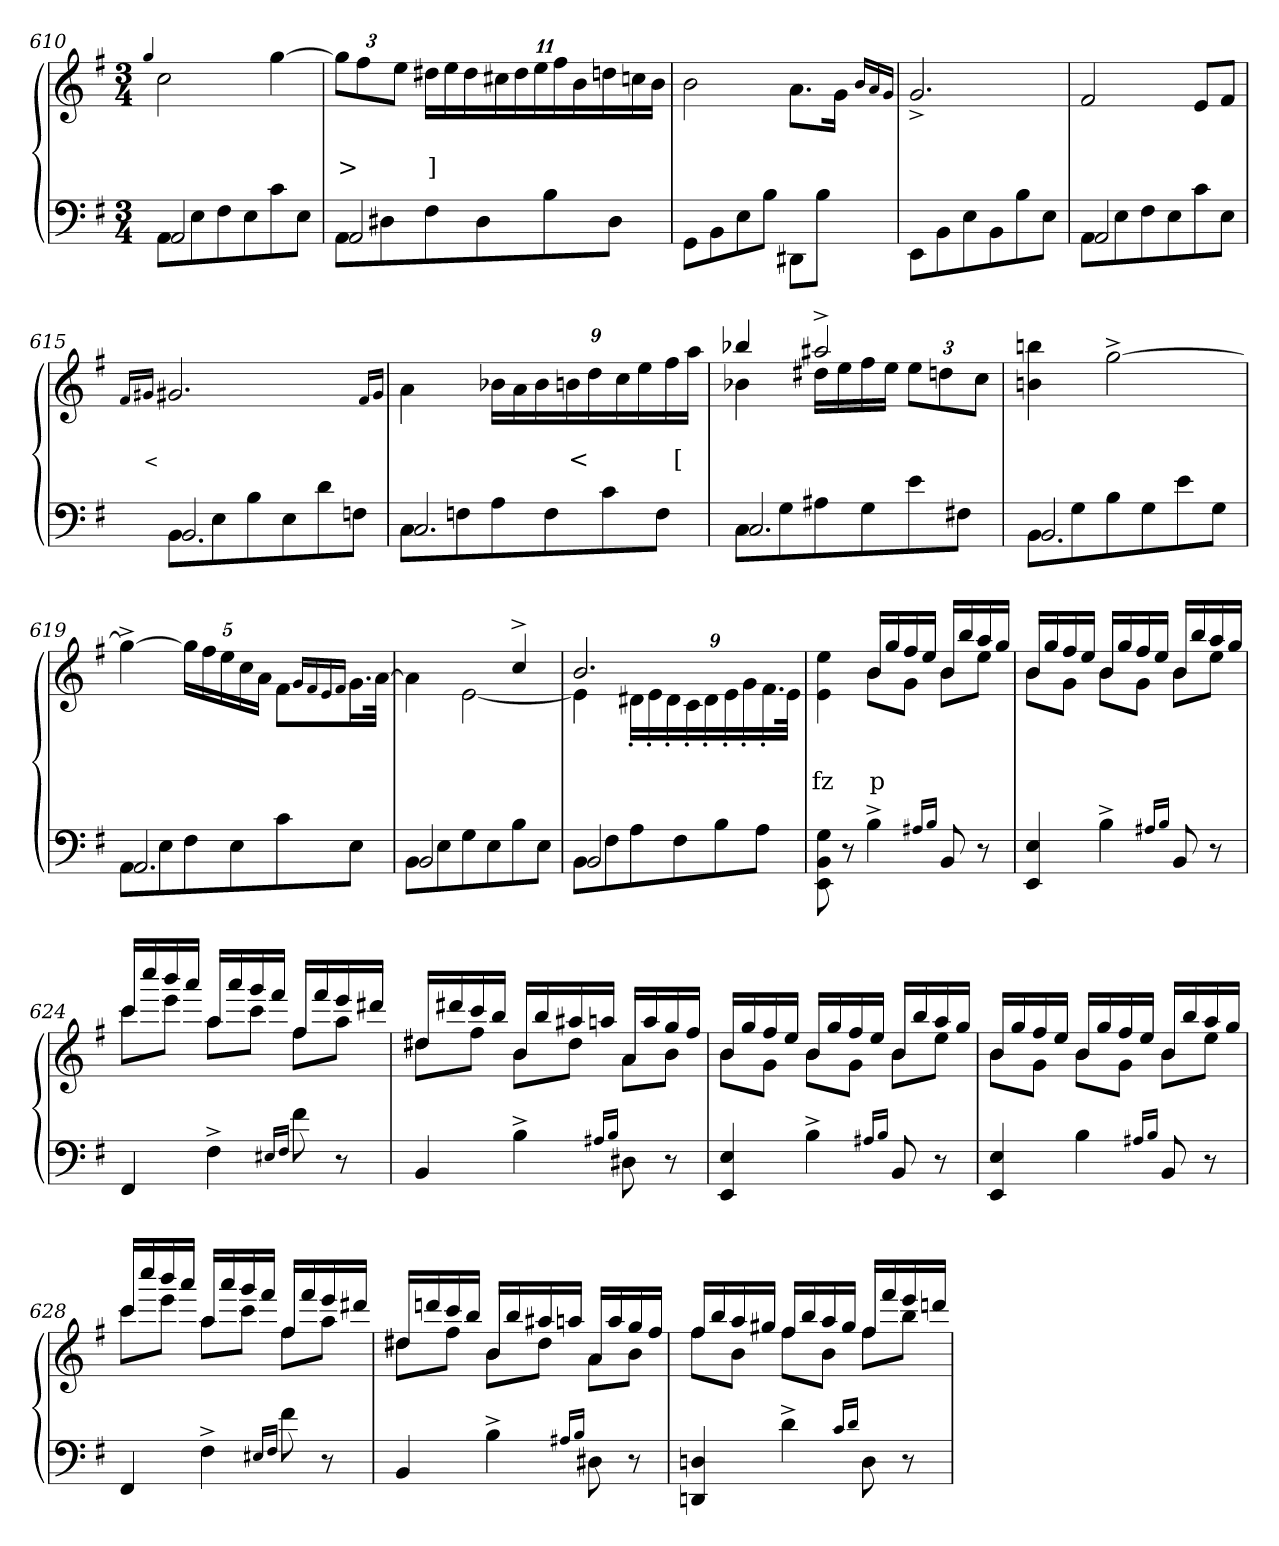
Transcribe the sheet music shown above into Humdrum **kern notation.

**kern	**kern	**text	**text
*part2	*part1	*part1	*part1
*staff2	*staff1	*staff1	*staff1
*clefF4	*clefG2	*	*
*k[f#]	*k[f#]	*	*
*M3/4	*M3/4	*	*
=610	=610	=610	=610
.	4qqgg/	.	.
*^	*	*	*
8AA\L	2AA/	2cc	.	.
8E	.	.	.	.
8F#	.	.	.	.
8E	.	.	.	.
8c	4ryy	[4gg	.	.
8EJ	.	.	.	.
=611	=611	=611	=611	=611
8AA\L	2AA/	12ggL]	.	>
.	.	12ff#	.	.
8D#X	.	.	.	.
.	.	12eeJ	.	.
8F#	.	22dd#XLL	.	]
.	.	22ee	.	.
.	.	22dd#	.	.
8D#	.	.	.	.
.	.	22cc#X	.	.
.	.	22dd#	.	.
.	.	22ee	.	.
8B	4ryy	.	.	.
.	.	22ff#	.	.
.	.	22b	.	.
.	.	22ddn	.	.
8D#J	.	.	.	.
.	.	22ccn	.	.
.	.	22bJJ	.	.
*v	*v	*	*	*
=612	=612	=612	=612
8GGL	2b	.	.
8BB	.	.	.
8E	.	.	.
8BJ	.	.	.
8DD#X\L	8.a\L	.	.
8BJ	.	.	.
.	16gJk	.	.
.	16qqb/LL	.	.
.	16qqa/	.	.
.	16qqg/JJ	.	.
=613	=613	=613	=613
8EE\L	2.g^>	.	.
8BB	.	.	.
8E	.	.	.
8BB	.	.	.
8B	.	.	.
8EJ	.	.	.
=614	=614	=614	=614
*^	*	*	*
8AA\L	2AA/	2f#	.	.
8E	.	.	.	.
8F#	.	.	.	.
8E	.	.	.	.
8c	4ryy	8eL	.	.
8EJ	.	8f#J	.	.
=615	=615	=615	=615	=615
.	.	16qqf#/LL	.	.
.	.	16qqg#X/JJ	.	<
8BB\L	2.BB/	2.g#	.	.
8E	.	.	.	.
8B	.	.	.	.
8E	.	.	.	.
8d	.	.	.	.
8FnJ	.	.	.	.
.	.	16qqf#/LL	.	.
.	.	16qqg#/JJ	.	.
=616	=616	=616	=616	=616
8C\L	2.C/	4a\	.	.
8Fn	.	.	.	.
8A	.	18b-XLL	.	.
.	.	18a	.	.
.	.	18b-	.	.
8F	.	.	.	.
.	.	18bn	.	<
.	.	18dd	.	.
8c	.	.	.	.
.	.	18cc	.	.
.	.	18ee	.	.
8FJ	.	.	.	.
.	.	18ff#	.	.
.	.	18aaJJ	.	[
=617	=617	=617	=617	=617
*	*	*^	*	*
8C\L	2.C/	4bb-X	4b-	.	.
8G	.	.	.	.	.
8A#X	.	2aa#X^>	16dd#XLL	.	.
.	.	.	16ee	.	.
8G	.	.	16ff#	.	.
.	.	.	16eeJJ	.	.
8e	.	.	12eeL	.	.
.	.	.	12ddn	.	.
8F#XJ	.	.	.	.	.
.	.	.	12ccJ	.	.
*	*	*v	*v	*	*
=618	=618	=618	=618	=618
8BB\L	2.BB/	4bbn 4bn	.	.
8G	.	.	.	.
8B	.	[2gg^>	.	.
8G	.	.	.	.
8e	.	.	.	.
8GJ	.	.	.	.
=619	=619	=619	=619	=619
8AA\L	2.AA/	4gg^>_	.	.
8E	.	.	.	.
8F#	.	20ggLL]	.	.
.	.	20ff#	.	.
.	.	20ee	.	.
8E	.	.	.	.
.	.	20cc	.	.
.	.	20aJJ	.	.
8c	.	8f#\L	.	.
.	.	16qqg/L	.	.
.	.	16qqf#/	.	.
.	.	16qqe/	.	.
.	.	16qqf#/J	.	.
8EJ	.	16.gL	.	.
.	.	[32aJJk	.	.
=620	=620	=620	=620	=620
*	*	*^	*	*
8BB\L	2BB/	4a\]	4ryy	.	.
8E	.	.	.	.	.
8G	.	4ryy	[2e	.	.
8E	.	.	.	.	.
8B	4ryy	4cc^>	.	.	.
8EJ	.	.	.	.	.
=621	=621	=621	=621	=621	=621
8BB\L	2BB/	2.b	4e]	.	.
8F#	.	.	.	.	.
8A	.	.	18d#X'>LL	.	.
.	.	.	18e'>	.	.
.	.	.	18d#'>	.	.
8F#	.	.	.	.	.
.	.	.	18c'>	.	.
.	.	.	18d#'>	.	.
8B	4ryy	.	.	.	.
.	.	.	18e'>	.	.
.	.	.	18g'>	.	.
8AJ	.	.	.	.	.
.	.	.	18.f#'>	.	.
.	.	.	36eJJk	.	.
*v	*v	*	*	*	*
=622	=622	=622	=622	=622
8G 8BB 8EE\	4ryy	4ee 4e\	.	fz
8r	.	.	.	.
4B^>	16bLL	8bL	.	p
.	16gg	.	.	.
.	16ff#	8gJ	.	.
.	16eeJJ	.	.	.
16qqA#X/LL	.	.	.	.
16qqB/JJ	.	.	.	.
8BB	16bLL	8bL	.	.
.	16bb	.	.	.
8r	16aa	8eeJ	.	.
.	16ggJJ	.	.	.
=623	=623	=623	=623	=623
4E 4EE	16bLL	8bL	.	.
.	16gg	.	.	.
.	16ff#	8gJ	.	.
.	16eeJJ	.	.	.
4B^>	16bLL	8bL	.	.
.	16gg	.	.	.
.	16ff#	8gJ	.	.
.	16eeJJ	.	.	.
16qqA#X/LL	.	.	.	.
16qqB/JJ	.	.	.	.
8BB	16bLL	8bL	.	.
.	16bb	.	.	.
8r	16aa	8eeJ	.	.
.	16ggJJ	.	.	.
=624	=624	=624	=624	=624
4FF#	16cccLL	8cccL	.	.
.	16cccc	.	.	.
.	16bbb	8eeeJ	.	.
.	16aaaJJ	.	.	.
4F#^>	16aaLL	8aaL	.	.
.	16aaa	.	.	.
.	16ggg	8cccJ	.	.
.	16fff#JJ	.	.	.
16qqE#X/LL	.	.	.	.
16qqF#/JJ	.	.	.	.
8f#	16ff#LL	8ff#L	.	.
.	16fff#	.	.	.
8r	16eee	8aaJ	.	.
.	16ddd#XJJ	.	.	.
=625	=625	=625	=625	=625
4BB	16dd#XLL	8dd#L	.	.
.	16ddd#	.	.	.
.	16ccc	8ff#J	.	.
.	16bbJJ	.	.	.
4B^>	16bLL	8bL	.	.
.	16bb	.	.	.
.	16aa#X	8dd#J	.	.
.	16aanJJ	.	.	.
16qqA#X/LL	.	.	.	.
16qqB/JJ	.	.	.	.
8D#X	16aLL	8aL	.	.
.	16aa	.	.	.
8r	16gg	8bJ	.	.
.	16ff#JJ	.	.	.
=626	=626	=626	=626	=626
4E 4EE	16bLL	8bL	.	.
.	16gg	.	.	.
.	16ff#	8gJ	.	.
.	16eeJJ	.	.	.
4B^>	16bLL	8bL	.	.
.	16gg	.	.	.
.	16ff#	8gJ	.	.
.	16eeJJ	.	.	.
16qqA#X/LL	.	.	.	.
16qqB/JJ	.	.	.	.
8BB	16bLL	8bL	.	.
.	16bb	.	.	.
8r	16aa	8eeJ	.	.
.	16ggJJ	.	.	.
=627	=627	=627	=627	=627
4E 4EE	16bLL	8bL	.	.
.	16gg	.	.	.
.	16ff#	8gJ	.	.
.	16eeJJ	.	.	.
4B	16bLL	8bL	.	.
.	16gg	.	.	.
.	16ff#	8gJ	.	.
.	16eeJJ	.	.	.
16qqA#X/LL	.	.	.	.
16qqB/JJ	.	.	.	.
8BB	16bLL	8bL	.	.
.	16bb	.	.	.
8r	16aa	8eeJ	.	.
.	16ggJJ	.	.	.
=628	=628	=628	=628	=628
4FF#	16cccLL	8cccL	.	.
.	16cccc	.	.	.
.	16bbb	8eeeJ	.	.
.	16aaaJJ	.	.	.
4F#^>	16aaLL	8aaL	.	.
.	16aaa	.	.	.
.	16ggg	8cccJ	.	.
.	16fff#JJ	.	.	.
16qqE#X/LL	.	.	.	.
16qqF#/JJ	.	.	.	.
8f#	16ff#LL	8ff#L	.	.
.	16fff#	.	.	.
8r	16eee	8aaJ	.	.
.	16ddd#XJJ	.	.	.
=629	=629	=629	=629	=629
4BB	16dd#XLL	8dd#XL	.	.
.	16dddn	.	.	.
.	16ccc	8ff#J	.	.
.	16bbJJ	.	.	.
4B^>	16bLL	8bL	.	.
.	16bb	.	.	.
.	16aa#X	8dd#J	.	.
.	16aanJJ	.	.	.
16qqA#X/LL	.	.	.	.
16qqB/JJ	.	.	.	.
8D#X	16aLL	8aL	.	.
.	16aa	.	.	.
8r	16gg	8bJ	.	.
.	16ff#JJ	.	.	.
=630	=630	=630	=630	=630
4Dn 4DDn	16ff#LL	8ff#L	.	.
.	16bb	.	.	.
.	16aa	8bJ	.	.
.	16gg#XJJ	.	.	.
4d^>	16ff#LL	8ff#L	.	.
.	16bb	.	.	.
.	16aa	8bJ	.	.
.	16gg#JJ	.	.	.
16qqc/LL	.	.	.	.
16qqd/JJ	.	.	.	.
8D	16ff#LL	8ff#L	.	.
.	16fff#	.	.	.
8r	16eee	8bbJ	.	.
.	16dddnJJ	.	.	.
*	*v	*v	*	*
=	=	=	=
*-	*-	*-	*-
